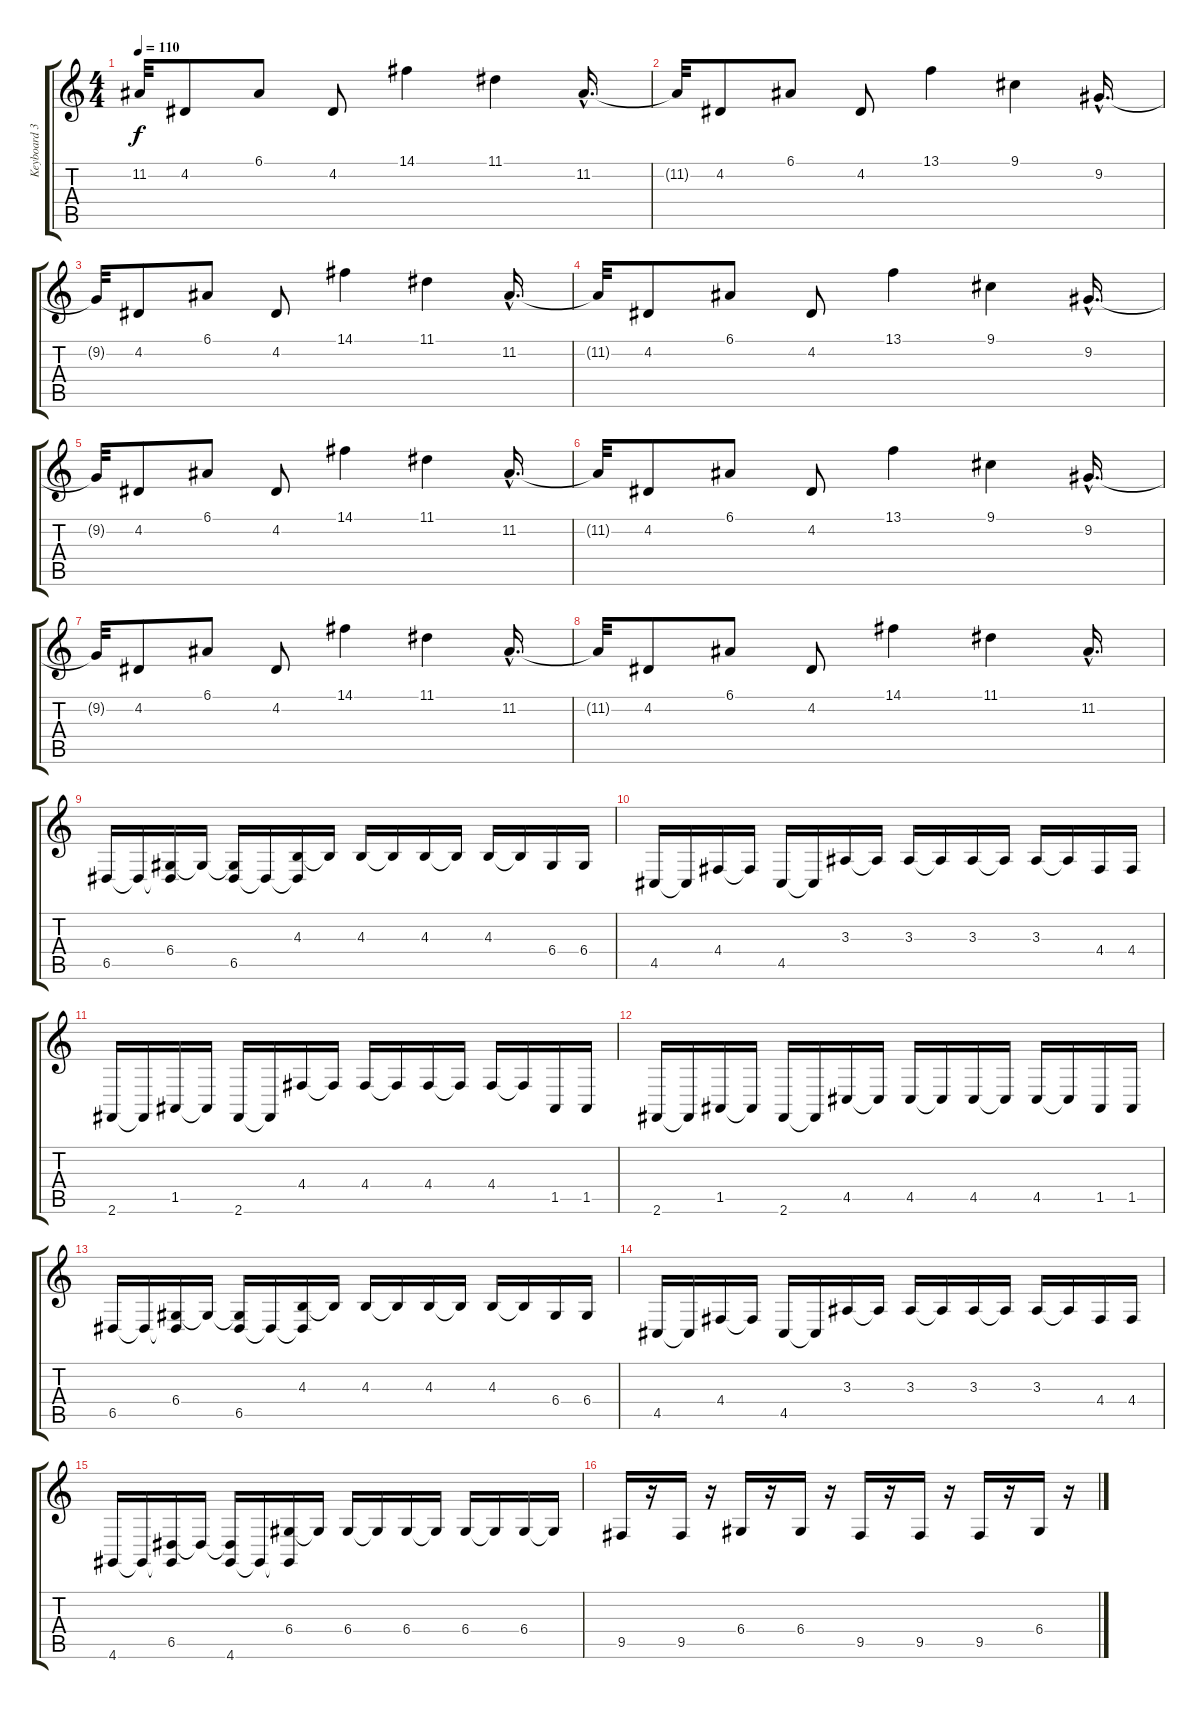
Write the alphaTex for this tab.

\track ("Keyboard 3" "Keyboard 3") {instrument pad1newage}
\staff {score tabs}
\tuning (E4 B3 G3 D3 A2 E2) {hide}
\ts (4 4)
\tempo 110
\clef g2
\ks c
11.2{t}.32{dy f} 4.2.8 6.1.8 4.2.8 14.1.4 11.1.4 11.2{hac}.16{d} |
11.2{t}.32 4.2.8 6.1.8 4.2.8 13.1.4 9.1.4 9.2{hac}.16{d} |
9.2{t}.32 4.2.8 6.1.8 4.2.8 14.1.4 11.1.4 11.2{hac}.16{d} |
11.2{t}.32 4.2.8 6.1.8 4.2.8 13.1.4 9.1.4 9.2{hac}.16{d} |
9.2{t}.32 4.2.8 6.1.8 4.2.8 14.1.4 11.1.4 11.2{hac}.16{d} |
11.2{t}.32 4.2.8 6.1.8 4.2.8 13.1.4 9.1.4 9.2{hac}.16{d} |
9.2{t}.32 4.2.8 6.1.8 4.2.8 14.1.4 11.1.4 11.2{hac}.16{d} |
11.2{t}.32 4.2.8 6.1.8 4.2.8 14.1.4 11.1.4 11.2{hac}.16{d} |
6.5.16{instrument tenorsax} 6.5{t}.16 (6.4 6.5{t}).16 6.4{t}.16 (6.4{t} 6.5).16 6.5{t}.16 (4.3 6.5{t}).16 4.3{t}.16 4.3.16 4.3{t}.16 4.3.16 4.3{t}.16 4.3.16 4.3{t}.16 6.4.16 6.4.16 |
4.5.16{instrument tenorsax} 4.5{t}.16 4.4.16 4.4{t}.16 4.5.16 4.5{t}.16 3.3.16 3.3{t}.16 3.3.16 3.3{t}.16 3.3.16 3.3{t}.16 3.3.16 3.3{t}.16 4.4.16 4.4.16 |
2.6.16{instrument tenorsax} 2.6{t}.16 1.5.16 1.5{t}.16 2.6.16 2.6{t}.16 4.4.16 4.4{t}.16 4.4.16 4.4{t}.16 4.4.16 4.4{t}.16 4.4.16 4.4{t}.16 1.5.16 1.5.16 |
2.6.16{instrument tenorsax} 2.6{t}.16 1.5.16 1.5{t}.16 2.6.16 2.6{t}.16 4.5.16 4.5{t}.16 4.5.16 4.5{t}.16 4.5.16 4.5{t}.16 4.5.16 4.5{t}.16 1.5.16 1.5.16 |
6.5.16{instrument tenorsax} 6.5{t}.16 (6.4 6.5{t}).16 6.4{t}.16 (6.4{t} 6.5).16 6.5{t}.16 (4.3 6.5{t}).16 4.3{t}.16 4.3.16 4.3{t}.16 4.3.16 4.3{t}.16 4.3.16 4.3{t}.16 6.4.16 6.4.16 |
4.5.16{instrument tenorsax} 4.5{t}.16 4.4.16 4.4{t}.16 4.5.16 4.5{t}.16 3.3.16 3.3{t}.16 3.3.16 3.3{t}.16 3.3.16 3.3{t}.16 3.3.16 3.3{t}.16 4.4.16 4.4.16 |
4.6.16{instrument tenorsax} 4.6{t}.16 (6.5 4.6{t}).16 6.5{t}.16 (6.5{t} 4.6).16 4.6{t}.16 (6.4 4.6{t}).16 6.4{t}.16 6.4.16 6.4{t}.16 6.4.16 6.4{t}.16 6.4.16 6.4{t}.16 6.4.16 6.4{t}.16 |
9.5.16 r.16 9.5.16 r.16 6.4.16 r.16 6.4.16 r.16 9.5.16 r.16 9.5.16 r.16 9.5.16 r.16 6.4.16 r.16
